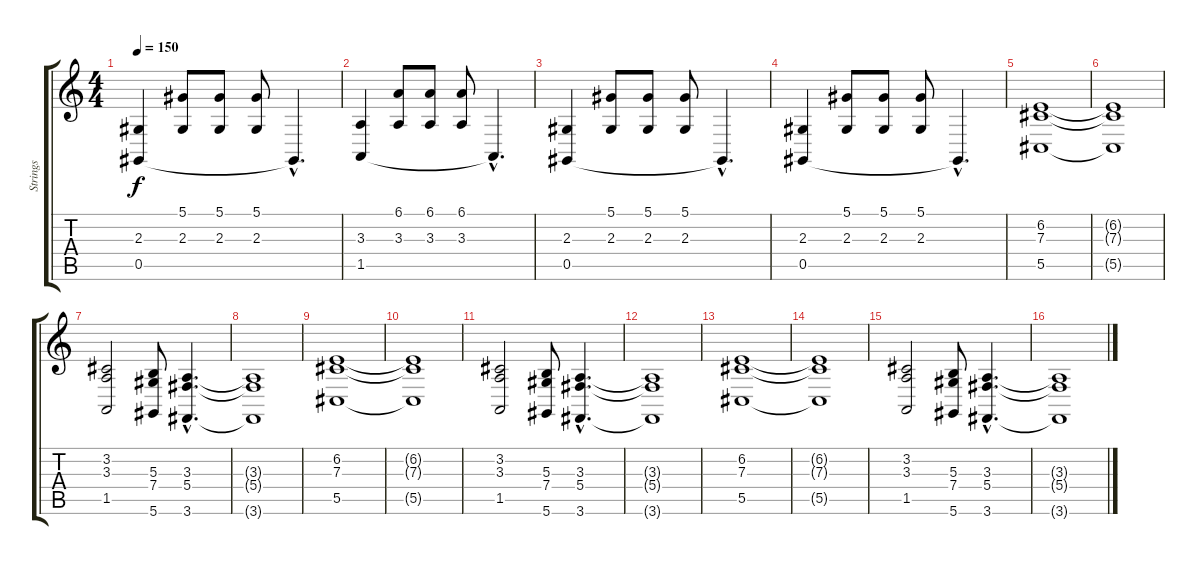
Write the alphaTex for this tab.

\track ("Strings" "Strings") {instrument stringensemble1}
\staff {score tabs}
\tuning (Eb4 Bb3 Gb3 Db3 Ab2 Eb2) {hide}
\ts (4 4)
\tempo 150
\clef g2
\ks c
(2.3 0.5).4{dy f} (5.1 2.3).8 (5.1 2.3).8 (5.1 2.3).8 0.5{hac t}.4{d} |
(3.3 1.5).4 (6.1 3.3).8 (6.1 3.3).8 (6.1 3.3).8 1.5{hac t}.4{d} |
(2.3 0.5).4 (5.1 2.3).8 (5.1 2.3).8 (5.1 2.3).8 0.5{hac t}.4{d} |
(2.3 0.5).4 (5.1 2.3).8 (5.1 2.3).8 (5.1 2.3).8 0.5{hac t}.4{d} |
(6.2 7.3 5.5).1 |
(6.2{t} 7.3{t} 5.5{t}).1 |
(3.2 3.3 1.5).2 (5.3 7.4 5.6).8 (3.3{hac} 5.4{hac} 3.6{hac}).4{d} |
(3.3{t} 5.4{t} 3.6{t}).1 |
(6.2 7.3 5.5).1 |
(6.2{t} 7.3{t} 5.5{t}).1 |
(3.2 3.3 1.5).2 (5.3 7.4 5.6).8 (3.3{hac} 5.4{hac} 3.6{hac}).4{d} |
(3.3{t} 5.4{t} 3.6{t}).1 |
(6.2 7.3 5.5).1 |
(6.2{t} 7.3{t} 5.5{t}).1 |
(3.2 3.3 1.5).2 (5.3 7.4 5.6).8 (3.3{hac} 5.4{hac} 3.6{hac}).4{d} |
(3.3{t} 5.4{t} 3.6{t}).1
